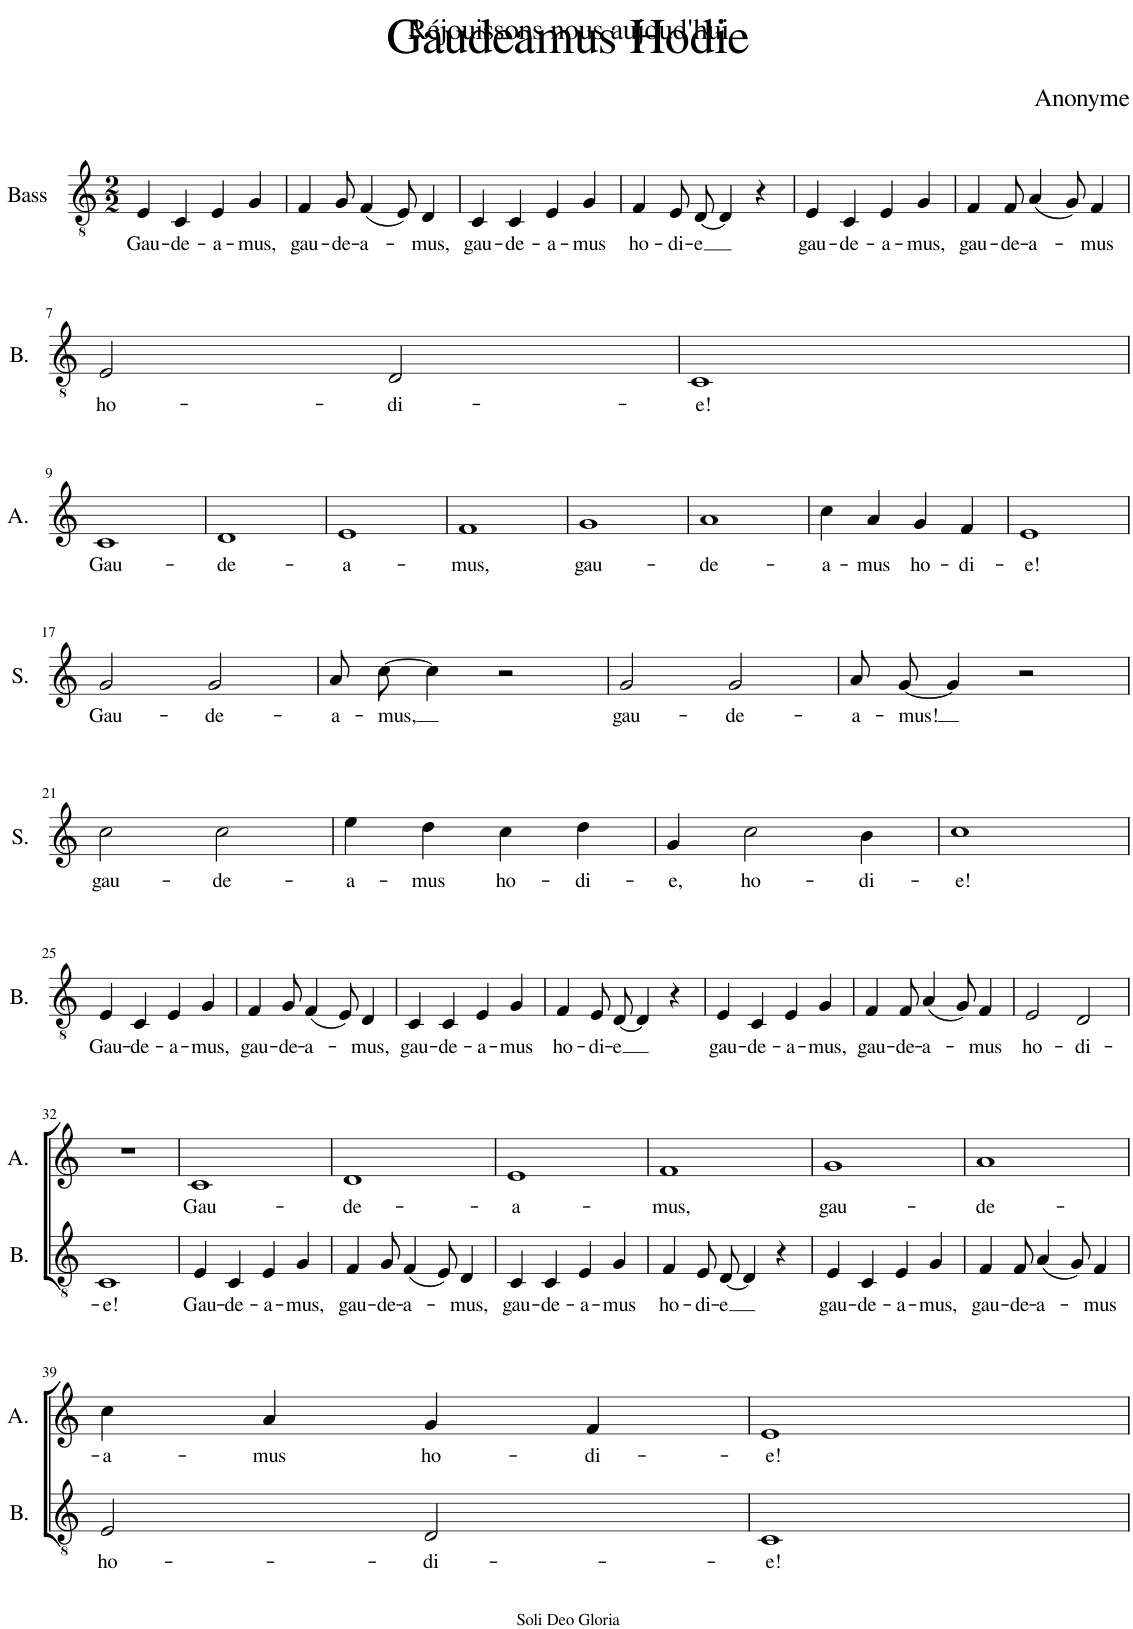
**kern	**text	**kern	**text	**kern	**text
*part3	*part3	*part2	*part2	*part1	*part1
*staff3	*staff3	*staff2	*staff2	*staff1	*staff1
*I"Bass	*	*I"Alto	*	*I"Soprano	*
*I'B.	*	*I'A.	*	*I'S.	*
*clefGv2	*	*clefG2	*	*clefG2	*
*k[]	*	*k[]	*	*k[]	*
*M2/2	*	*M2/2	*	*M2/2	*
=1	=1	=1	=1	=1	=1
!	!LO:LY:b	!	!	!	!
4E/	Gau-	1r	.	1r	.
!	!LO:LY:b	!	!	!	!
4C/	-de-	.	.	.	.
!	!LO:LY:b	!	!	!	!
4E/	-a-	.	.	.	.
!	!LO:LY:b	!	!	!	!
4G/	-mus,	.	.	.	.
=2	=2	=2	=2	=2	=2
!	!LO:LY:b	!	!	!	!
4F/	gau-	1r	.	1r	.
!	!LO:LY:b	!	!	!	!
8G/	-de-	.	.	.	.
!	!LO:LY:b	!	!	!	!
(4F/	-a-	.	.	.	.
8E/)	.	.	.	.	.
!	!LO:LY:b	!	!	!	!
4D/	-mus,	.	.	.	.
=3	=3	=3	=3	=3	=3
!	!LO:LY:b	!	!	!	!
4C/	gau-	1r	.	1r	.
!	!LO:LY:b	!	!	!	!
4C/	-de-	.	.	.	.
!	!LO:LY:b	!	!	!	!
4E/	-a-	.	.	.	.
!	!LO:LY:b	!	!	!	!
4G/	-mus	.	.	.	.
=4	=4	=4	=4	=4	=4
!	!LO:LY:b	!	!	!	!
4F/	ho-	1r	.	1r	.
!	!LO:LY:b	!	!	!	!
8E/L	-di-	.	.	.	.
!	!LO:LY:b	!	!	!	!
[8D/J	-e	.	.	.	.
4D/]	.	.	.	.	.
4r	.	.	.	.	.
=5	=5	=5	=5	=5	=5
!	!LO:LY:b	!	!	!	!
4E/	gau-	1r	.	1r	.
!	!LO:LY:b	!	!	!	!
4C/	-de-	.	.	.	.
!	!LO:LY:b	!	!	!	!
4E/	-a-	.	.	.	.
!	!LO:LY:b	!	!	!	!
4G/	-mus,	.	.	.	.
=6	=6	=6	=6	=6	=6
!	!LO:LY:b	!	!	!	!
4F/	gau-	1r	.	1r	.
!	!LO:LY:b	!	!	!	!
8F/	-de-	.	.	.	.
!	!LO:LY:b	!	!	!	!
(4A/	-a-	.	.	.	.
8G/)	.	.	.	.	.
!	!LO:LY:b	!	!	!	!
4F/	-mus	.	.	.	.
!!LO:LB:g=z
=7	=7	=7	=7	=7	=7
!	!LO:LY:b	!	!	!	!
2E/	ho-	1r	.	1r	.
!	!LO:LY:b	!	!	!	!
2D/	-di-	.	.	.	.
=8	=8	=8	=8	=8	=8
!	!LO:LY:b	!	!	!	!
1C	-e!	1r	.	1r	.
!!LO:LB:g=z
=9	=9	=9	=9	=9	=9
!	!	!	!LO:LY:b	!	!
1r	.	1c	Gau-	1r	.
=10	=10	=10	=10	=10	=10
!	!	!	!LO:LY:b	!	!
1r	.	1d	-de-	1r	.
=11	=11	=11	=11	=11	=11
!	!	!	!LO:LY:b	!	!
1r	.	1e	-a-	1r	.
=12	=12	=12	=12	=12	=12
!	!	!	!LO:LY:b	!	!
1r	.	1f	-mus,	1r	.
=13	=13	=13	=13	=13	=13
!	!	!	!LO:LY:b	!	!
1r	.	1g	gau-	1r	.
=14	=14	=14	=14	=14	=14
!	!	!	!LO:LY:b	!	!
1r	.	1a	-de-	1r	.
=15	=15	=15	=15	=15	=15
!	!	!	!LO:LY:b	!	!
1r	.	4cc\	-a-	1r	.
!	!	!	!LO:LY:b	!	!
.	.	4a/	-mus	.	.
!	!	!	!LO:LY:b	!	!
.	.	4g/	ho-	.	.
!	!	!	!LO:LY:b	!	!
.	.	4f/	-di-	.	.
=16	=16	=16	=16	=16	=16
!	!	!	!LO:LY:b	!	!
1r	.	1e	-e!	1r	.
!!LO:LB:g=z
=17	=17	=17	=17	=17	=17
!	!	!	!	!	!LO:LY:b
1r	.	1r	.	2g/	Gau-
!	!	!	!	!	!LO:LY:b
.	.	.	.	2g/	-de-
=18	=18	=18	=18	=18	=18
!	!	!	!	!	!LO:LY:b
1r	.	1r	.	8a\L	-a-
!	!	!	!	!	!LO:LY:b
.	.	.	.	[8cc\J	-mus,
.	.	.	.	4cc\]	.
.	.	.	.	2r	.
=19	=19	=19	=19	=19	=19
!	!	!	!	!	!LO:LY:b
1r	.	1r	.	2g/	gau-
!	!	!	!	!	!LO:LY:b
.	.	.	.	2g/	-de-
=20	=20	=20	=20	=20	=20
!	!	!	!	!	!LO:LY:b
1r	.	1r	.	8a/L	-a-
!	!	!	!	!	!LO:LY:b
.	.	.	.	[8g/J	-mus!
.	.	.	.	4g/]	.
.	.	.	.	2r	.
!!LO:LB:g=z
=21	=21	=21	=21	=21	=21
!	!	!	!	!	!LO:LY:b
1r	.	1r	.	2cc\	gau-
!	!	!	!	!	!LO:LY:b
.	.	.	.	2cc\	-de-
=22	=22	=22	=22	=22	=22
!	!	!	!	!	!LO:LY:b
1r	.	1r	.	4ee\	-a-
!	!	!	!	!	!LO:LY:b
.	.	.	.	4dd\	-mus
!	!	!	!	!	!LO:LY:b
.	.	.	.	4cc\	ho-
!	!	!	!	!	!LO:LY:b
.	.	.	.	4dd\	-di-
=23	=23	=23	=23	=23	=23
!	!	!	!	!	!LO:LY:b
1r	.	1r	.	4g/	-e,
!	!	!	!	!	!LO:LY:b
.	.	.	.	2cc\	ho-
!	!	!	!	!	!LO:LY:b
.	.	.	.	4b\	-di-
=24	=24	=24	=24	=24	=24
!	!	!	!	!	!LO:LY:b
1r	.	1r	.	1cc	-e!
!!LO:LB:g=z
=25	=25	=25	=25	=25	=25
!	!LO:LY:b	!	!	!	!
4E/	Gau-	1r	.	1r	.
!	!LO:LY:b	!	!	!	!
4C/	-de-	.	.	.	.
!	!LO:LY:b	!	!	!	!
4E/	-a-	.	.	.	.
!	!LO:LY:b	!	!	!	!
4G/	-mus,	.	.	.	.
=26	=26	=26	=26	=26	=26
!	!LO:LY:b	!	!	!	!
4F/	gau-	1r	.	1r	.
!	!LO:LY:b	!	!	!	!
8G/	-de-	.	.	.	.
!	!LO:LY:b	!	!	!	!
(4F/	-a-	.	.	.	.
8E/)	.	.	.	.	.
!	!LO:LY:b	!	!	!	!
4D/	-mus,	.	.	.	.
=27	=27	=27	=27	=27	=27
!	!LO:LY:b	!	!	!	!
4C/	gau-	1r	.	1r	.
!	!LO:LY:b	!	!	!	!
4C/	-de-	.	.	.	.
!	!LO:LY:b	!	!	!	!
4E/	-a-	.	.	.	.
!	!LO:LY:b	!	!	!	!
4G/	-mus	.	.	.	.
=28	=28	=28	=28	=28	=28
!	!LO:LY:b	!	!	!	!
4F/	ho-	1r	.	1r	.
!	!LO:LY:b	!	!	!	!
8E/L	-di-	.	.	.	.
!	!LO:LY:b	!	!	!	!
[8D/J	-e	.	.	.	.
4D/]	.	.	.	.	.
4r	.	.	.	.	.
=29	=29	=29	=29	=29	=29
!	!LO:LY:b	!	!	!	!
4E/	gau-	1r	.	1r	.
!	!LO:LY:b	!	!	!	!
4C/	-de-	.	.	.	.
!	!LO:LY:b	!	!	!	!
4E/	-a-	.	.	.	.
!	!LO:LY:b	!	!	!	!
4G/	-mus,	.	.	.	.
=30	=30	=30	=30	=30	=30
!	!LO:LY:b	!	!	!	!
4F/	gau-	1r	.	1r	.
!	!LO:LY:b	!	!	!	!
8F/	-de-	.	.	.	.
!	!LO:LY:b	!	!	!	!
(4A/	-a-	.	.	.	.
8G/)	.	.	.	.	.
!	!LO:LY:b	!	!	!	!
4F/	-mus	.	.	.	.
=31	=31	=31	=31	=31	=31
!	!LO:LY:b	!	!	!	!
2E/	ho-	1r	.	1r	.
!	!LO:LY:b	!	!	!	!
2D/	-di-	.	.	.	.
!!LO:LB:g=z
=32	=32	=32	=32	=32	=32
!	!LO:LY:b	!	!	!	!
1C	-e!	1r	.	1r	.
=33	=33	=33	=33	=33	=33
!	!LO:LY:b	!	!LO:LY:b	!	!
4E/	Gau-	1c	Gau-	1r	.
!	!LO:LY:b	!	!	!	!
4C/	-de-	.	.	.	.
!	!LO:LY:b	!	!	!	!
4E/	-a-	.	.	.	.
!	!LO:LY:b	!	!	!	!
4G/	-mus,	.	.	.	.
=34	=34	=34	=34	=34	=34
!	!LO:LY:b	!	!LO:LY:b	!	!
4F/	gau-	1d	-de-	1r	.
!	!LO:LY:b	!	!	!	!
8G/	-de-	.	.	.	.
!	!LO:LY:b	!	!	!	!
(4F/	-a-	.	.	.	.
8E/)	.	.	.	.	.
!	!LO:LY:b	!	!	!	!
4D/	-mus,	.	.	.	.
=35	=35	=35	=35	=35	=35
!	!LO:LY:b	!	!LO:LY:b	!	!
4C/	gau-	1e	-a-	1r	.
!	!LO:LY:b	!	!	!	!
4C/	-de-	.	.	.	.
!	!LO:LY:b	!	!	!	!
4E/	-a-	.	.	.	.
!	!LO:LY:b	!	!	!	!
4G/	-mus	.	.	.	.
=36	=36	=36	=36	=36	=36
!	!LO:LY:b	!	!LO:LY:b	!	!
4F/	ho-	1f	-mus,	1r	.
!	!LO:LY:b	!	!	!	!
8E/L	-di-	.	.	.	.
!	!LO:LY:b	!	!	!	!
[8D/J	-e	.	.	.	.
4D/]	.	.	.	.	.
4r	.	.	.	.	.
=37	=37	=37	=37	=37	=37
!	!LO:LY:b	!	!LO:LY:b	!	!
4E/	gau-	1g	gau-	1r	.
!	!LO:LY:b	!	!	!	!
4C/	-de-	.	.	.	.
!	!LO:LY:b	!	!	!	!
4E/	-a-	.	.	.	.
!	!LO:LY:b	!	!	!	!
4G/	-mus,	.	.	.	.
=38	=38	=38	=38	=38	=38
!	!LO:LY:b	!	!LO:LY:b	!	!
4F/	gau-	1a	-de-	1r	.
!	!LO:LY:b	!	!	!	!
8F/	-de-	.	.	.	.
!	!LO:LY:b	!	!	!	!
(4A/	-a-	.	.	.	.
8G/)	.	.	.	.	.
!	!LO:LY:b	!	!	!	!
4F/	-mus	.	.	.	.
!!LO:LB:g=z
=39	=39	=39	=39	=39	=39
!	!LO:LY:b	!	!LO:LY:b	!	!
2E/	ho-	4cc\	-a-	1r	.
!	!	!	!LO:LY:b	!	!
.	.	4a/	-mus	.	.
!	!LO:LY:b	!	!LO:LY:b	!	!
2D/	-di-	4g/	ho-	.	.
!	!	!	!LO:LY:b	!	!
.	.	4f/	-di-	.	.
=40	=40	=40	=40	=40	=40
!	!LO:LY:b	!	!LO:LY:b	!	!
1C	-e!	1e	-e!	1r	.
=	=	=	=	=	=
*-	*-	*-	*-	*-	*-
